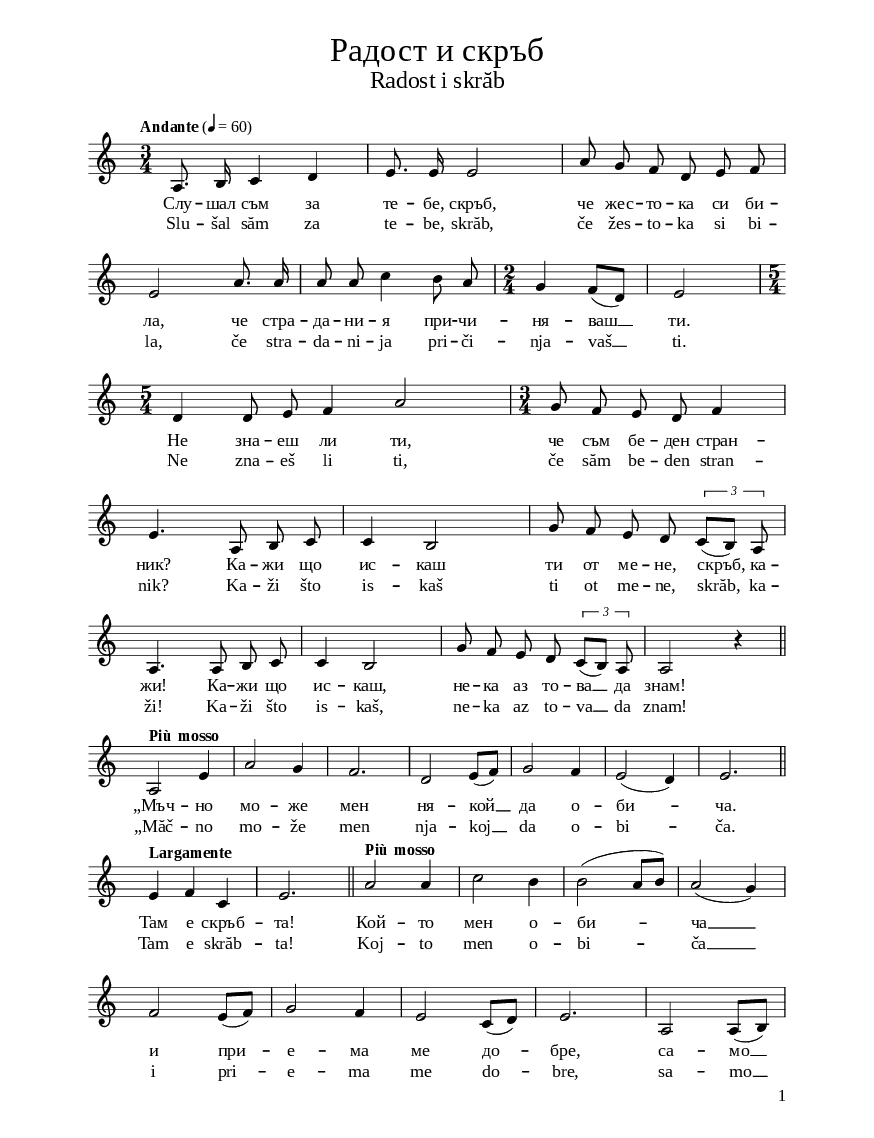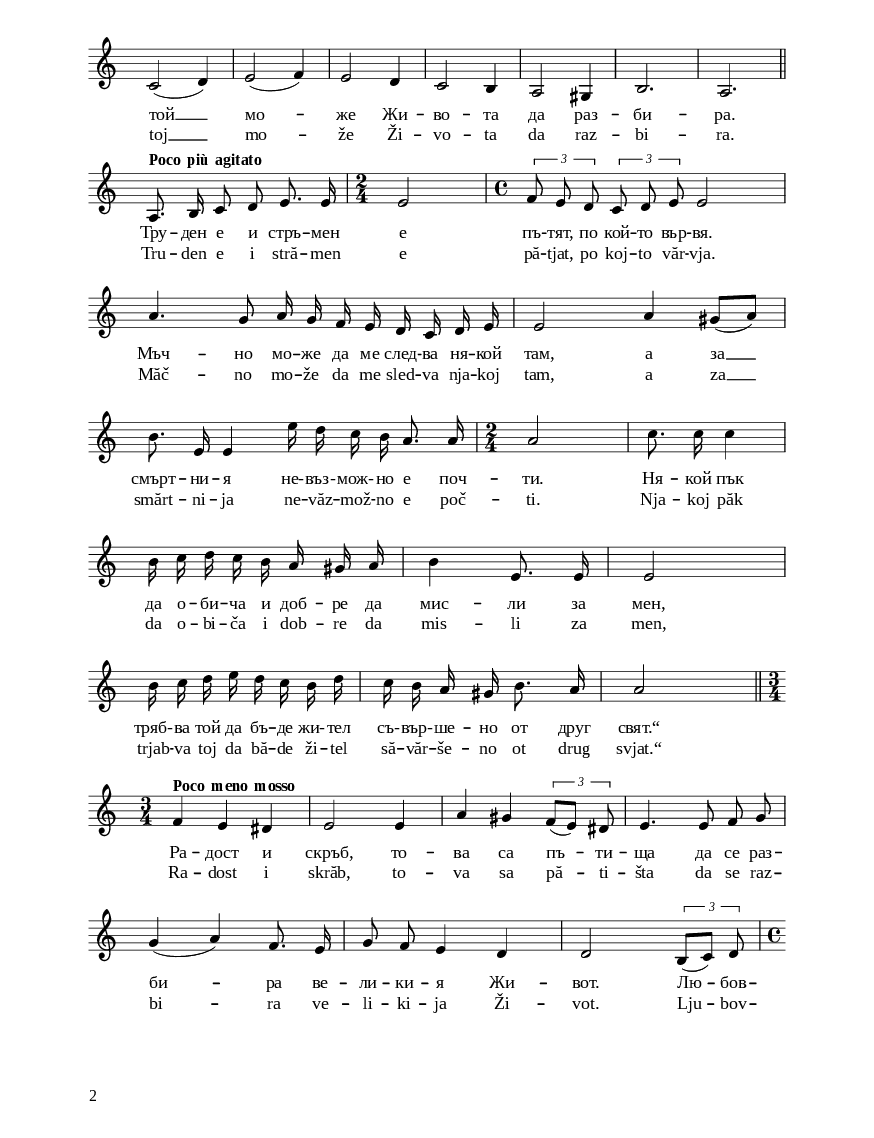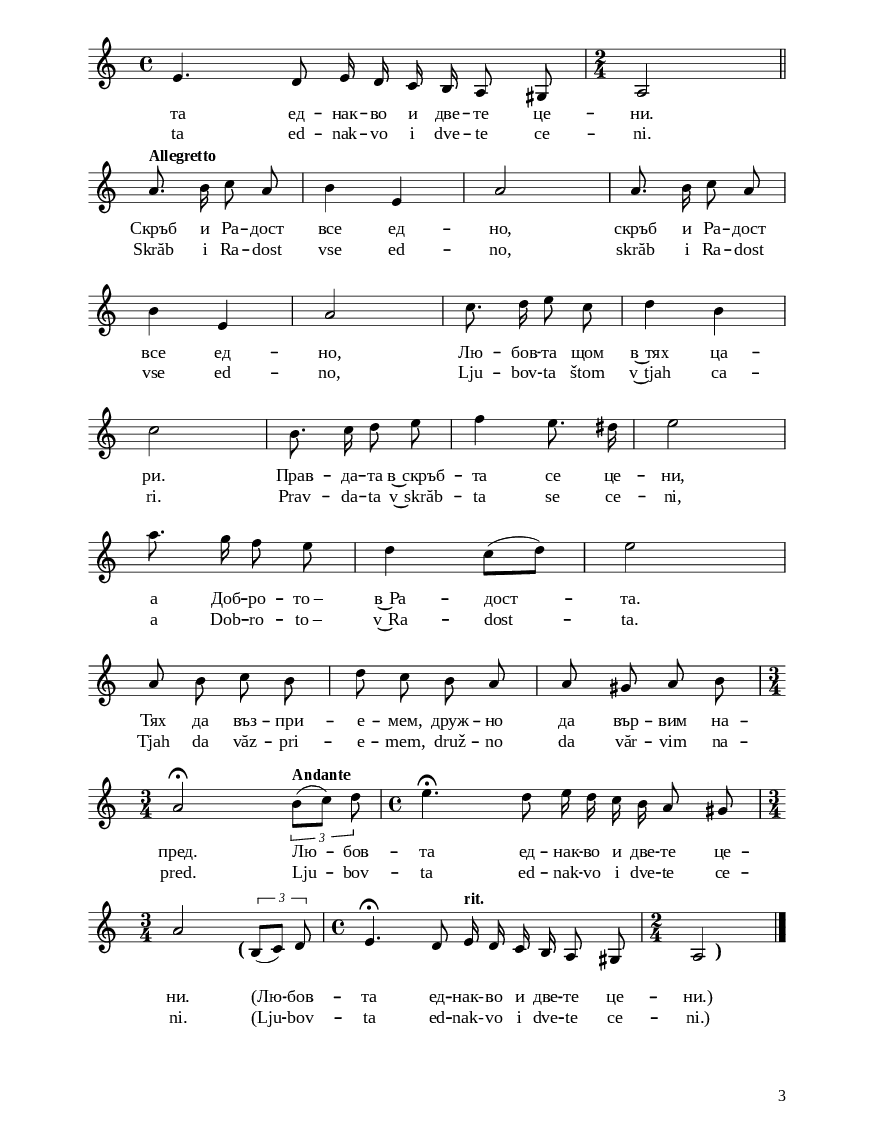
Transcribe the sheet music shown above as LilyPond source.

\version "2.24.2"

\include "include/globals.ily"

\bookpart {
  \label #'ref122
  \tocItem \markup "Радост и скръб – Radost i skrăb "
  \include "include/bookpart-paper.ily"
  \score {
    \include "include/score-layout.ily"

    \new Voice \relative c' {
      \clef treble
      \key a \minor
      \time 3/4
      \tempoFunc "Andante" 4 "60"
      \autoBeamOff
      a8.  b16  c4  d4 | % 2
      e8.  e16  e2 | % 3
      a8  g8  f8  d8  e8
      f8 | \break % 4
      e2  a8.  a16  | % 5
      a8  a8  c4  b8  a8 | % 6
      \time 2/4  | % 6
      g4  f8 [(  d8 )] | % 7
      e2 | % 8
      \time 5/4 \break  | % 8
      d4  d8  e8  f4  a2 | % 9
      \time 3/4  | % 9
      g8  f8  e8  d8  f4 \break |
      e4.  a,8  b8  c8 | % 11
      c4  b2  | % 12
      g'8  f8  e8  d8
      \tuplet 3/2 { c8 ( [  b8 )]  a8  }
      | \break % 13
      a4.  a8  b8  c8 | % 14
      c4  b2  | % 15
      g'8  f8  e8  d8
      \tuplet 3/2 { c8 ( [  b8] ) a8 }
      | % 16
      a2 r4 \break \bar "||" % 17
      a2 ^\markup{ \bold {Più mosso} }  e'4 | % 18
      a2  g4 | % 19
      f2. |
      d2  e8 ( [  f8 ) ] | % 21
      g2  f4 | % 22
      e2 (  d4 ) | % 23
      e2. \bar "||" \break |
      e4 ^\markup{ \bold {Largamente} }  f4  c4  | % 25
      e2. \bar "||"
      a2 ^\markup{ \bold {Più mosso} }  a4 | % 27
      c2  b4  | % 28
      b2 (  a8 [  b8 ) ] | % 29
      a2 (  g4 ) | \break
      f2  e8 ( [  f8 ) ] | % 31
      g2  f4 | % 32
      e2  c8 ( [  d8 ) ] | % 33
      e2. | % 34
      a,2  a8 ( [  b8 ) ] \break | % 35
      c2 (  d4 ) | % 36
      e2 (  f4 ) | % 37
      e2  d4 | % 38
      c2  b4 | % 39
      a2  gis4 |
      b2. | % 41
      a2. \bar "||"
      \break  | % 42
      a8. ^\markup{ \bold {Poco più agitato} }  b16
      c8  d8  e8.  e16 | % 43
      \time 2/4  | % 43
      e2 | % 44
      \time 4/4  | % 44
      \tuplet 3/2 {f8   e8  d8 }
      \tuplet 3/2 {c8  d8  e8 }
      e2  |
      a4.  g8  a16  g16  f16
      e16  d16  c16  d16  e16 | % 46
      e2  a4  gis8 ( [  a8 ) ] \break | % 47
      b8.  e,16  e4  e'16
      d16  c16  b16  a8.  a16 |  % 48
      \time 2/4  | % 48
      a2 |   % 49
      c8.  c16  c4  \break |
      b16  c16  d16  c16
      b16  a16  gis16  a16 | % 51
      b4  e,8.  e16 | % 52
      e2  | \break % 53
      b'16  c16  d16  e16
      d16  c16  b16  d16 |  % 54
      c16  b16  a16  gis16
      b8.  a16 | % 55
      a2 \break \bar "||" | % 56
      \time 3/4  | % 56
      f4 ^\markup{ \bold {Poco meno mosso} }  e4
      dis4 | % 57
      e2  e4 | % 58
      a4  gis4
      \tuplet 3/2 { f8 ( [  e8 ] )  dis8  }
      | % 59
      e4.  e8  f8  g8 | \break
      g4 (  a4 )  f8.  e16  | % 61
      g8  f8  e4  d4 | % 62
      d2
      \tuplet 3/2 { b8 ( [  c8 ) ]  d8  }
      | % 63
      \break | % 63
      \time 4/4 e4.  d8  e16  d16  c16
      b16  a8  gis8 | % 64
      \time 2/4 a2 \bar "||"  \break | % 65
      a'8. ^\markup{ \bold {Allegretto} }  b16
      c8  a8  | % 66
      b4  e,4  | % 67
      a2  | % 68
      a8.  b16  c8  a8  \break | % 69
      b4  e,4  |
      a2   | % 71
      c8.  d16  e8  c8  | % 72
      d4  b4  | \break % 73
      c2  | % 74
      b8.  c16  d8  e8  | % 75
      f4  e8.  dis16  | % 76
      e2  \break  | % 77
      a8. g16 f8 e8  | % 78
      d4 c8 ( [ d8 ) ] | % 79
      e2 |\break 
      a,8 b8 c8 b8  | % 81
      d8 c8 b8  a8  | % 82
      a8  gis8  a8 b8 | % 83
      \time 3/4  | % 83
      a2 ^\fermata
      \tuplet 3/2 { \tempo "Andante" b8 ( [ c8 ) ] d8  }
      \time 4/4  | % 84
      e4. \fermata
      d8 e16  d16 c16  b16
      a8 gis8 | \break % 85 

     \time 3/4 a2
    
     \tuplet 3/2 { 
      \once \override TextScript.extra-offset = #'(-1.8 . 3.5)
      b,8-\markup \bold \fontsize #+2 {"("} 
       ( [ c8 ) ] d8  } |
      \time 4/4   % 84
      e4. \fermata
      d8 \tempo "rit." e16  d16 c16  b16
      a8 gis8 | 
      \time 2/4
      \override TextScript.extra-offset = #'(3 . 3.0)      
      a2-\markup \bold \fontsize #+2 {")"}
       \bar "|."
    }

    \addlyrics {
       Слу -- шал съм за те -- бе, скръб,
      че жес -- то -- ка си би -- ла, че
      стра -- да -- ни -- я при -- чи -- ня
      -- ваш __  ти. Не зна -- еш ли ти,
      че съм бе -- ден стран -- ник? Ка
      -- жи що ис -- каш ти от ме -- не,
      скръб, ка -- жи! Ка -- жи що
      ис -- каш, не -- ка аз то -- ва __
      да знам! "„Мъч" -- но мо -- же
      мен ня -- кой __  да о -- би
      -- ча. Там е скръб -- та! Кой --
      то мен о -- би  --  ча __
      и при  -- е -- ма ме до  --
      бре, са -- мо __ той __ мо
      -- же Жи -- во -- та да раз -- би
      -- ра. Тру -- ден е и стръ -- мен
      е пъ -- тят, по кой -- то вър --
      вя. Мъч -- но мо -- же да ме след
      -- ва ня -- кой там, а за __
      смърт -- ни -- я "не-" -- "въз-" -- "мож-" --
      но е поч -- ти. Ня -- кой пък да
      о -- би -- ча и доб -- ре да мис --
      ли за мен, "тряб-" -- ва той да бъ
      -- де "жи-" -- тел "съ-" -- "вър-" -- ше -- но
      от друг "свят.“" Ра -- дост и
      скръб, то -- ва са пъ  -- ти --
      ща да се раз -- би -- ра ве --
      ли -- ки -- я Жи -- вот. Лю  --
      бов -- та ед -- нак -- во и две --
      те це -- ни. Скръб и Ра -- дост
      все ед -- но, скръб и Ра -- дост
      все ед -- но, Лю -- бов -- та щом
      в~тях ца -- ри. Прав -- да -- та
      в~скръб -- та се це -- ни, а Доб
      -- ро -- "то –" в~Ра -- дост  -- та.
      Тях да въз -- при -- е -- мем, друж
      -- но да вър -- вим на -- пред. Лю
      -- бов -- та ед -- нак -- во и
      две -- те це -- ни. (Лю
      -- бов -- та ед -- "нак-" -- во и
      две -- те це -- ни.)
     }
      \addlyrics {
       Slu -- šal săm za te -- be, skrăb,
      če žes -- to -- ka si bi -- la, če
      stra -- da -- ni -- ja pri -- či -- nja
      -- vaš __  ti. Ne zna -- eš li ti,
      če săm be -- den stran -- nik? Ka
      -- ži što is -- kaš ti ot me -- ne,
      skrăb, ka -- ži! Ka -- ži što
      is -- kaš, ne -- ka az to -- va __
      da znam! "„Măč" -- no mo -- že
      men nja -- koj __ da o -- bi
      -- ča. Tam e skrăb -- ta! Koj --
      to men o -- bi  --  ča __
      i pri  -- e -- ma me do  --
      bre, sa -- mo __ toj __ mo
      -- že Ži -- vo -- ta da raz -- bi
      -- ra. Tru -- den e i stră -- men
      e pă -- tjat, po koj -- to văr --
      vja. Măč -- no mo -- že da me sled
      -- va nja -- koj tam, a za __
      smărt -- ni -- ja ne -- văz -- mož --
      no e poč -- ti. Nja -- koj păk da
      o -- bi -- ča i dob -- re da mis --
      li za men, trjab -- va toj da bă
      -- de ži -- tel să -- văr -- še -- no
      ot drug "svjat.“" Ra -- dost i
      skrăb, to -- va sa pă  -- ti --
      šta da se raz -- bi -- ra ve --
      li -- ki -- ja Ži -- vot. Lju  --
      bov -- ta ed -- nak -- vo i dve --
      te ce -- ni. Skrăb i Ra -- dost
      vse ed -- no, skrăb i Ra -- dost
      vse ed -- no, Lju -- bov -- ta štom
      v~tjah ca -- ri. Prav -- da -- ta
      v~skrăb -- ta se ce -- ni, a Dob
      -- ro -- "to –" v~Ra -- dost  -- ta.
      Tjah da văz -- pri -- e -- mem, druž
      -- no da văr -- vim na -- pred. Lju
      -- bov -- ta ed -- nak -- vo i
      dve -- te ce -- ni. (Lju
      -- bov -- ta ed -- "nak-" -- vo i
      dve -- te ce -- ni.)
     }

        \header {
          title = \titleFunc "Радост и скръб" "Radost i skrăb"
        }

        \midi{}

      } % score
 \markup \empty-two
     

      % include foreign translation(s) of the song
      \version "2.24.1"

\markup \fill-line { \fontsize #deTitleFontSize "Freude und Gram" }
\markup \null
\markup \null
\markup \fontsize #deCoupletFontSize {
  \hspace #15
  \override #`(baseline-skip . ,deCoupletBaselineSkip)
  \column {

    \line { " " Ich habe über dich, Gram, gehört,   }

    \line { " " dass du grausam wärst,   }

    \line { " " dass du Leid zufügst.   }

    \line { " " Weißt du nicht,  }

    \line { " " dass ich ein armer Fremder bin?   }

    \line { " " Sage mir, was du von mir willst,   }

    \line { " " sage es mir!  }
      \line { " " Sage mir, was du von mir willst,   }

    \line { " " ich soll es wissen!  }
    \line { " "}

    \line { " " „Schwerlich kann mich jemand lieben.   }

    \line { " " Dort ist der Gram!  }

    \line { " " Wer mich liebt }

    \line { " " und mich gut empfängt,  }

    \line { " " nur der kann  das Leben verstehen.   }

    \line { " "}

    \line { " " Schwierig und steil ist der Weg,   }

    \line { " " auf dem ich gehe.   }

    \line { " " Schwerlich kann mir dort jemand folgen   }

    \line { " " und für den Sterblichen   }
    
     \line { " " ist das fast unmöglich.  }
        \line { " "}
    
     \line { " " Liebt mich jedoch jemand und   }
   
     \line { " " denkt gut über mich,  }

    \line { " " er wird ein Bürger aus einer }
    
    \line { " " vollkommen anderen Welt sein.“}

    \line { " "}

    \line { " " Freude und Gram, das sind Wege,   }

    \line { " " das große Leben zu verstehen.   }

    \line { " " Die Liebe schätzt sie beide gleichermaßen.  }

    \line { " "}

    \line { " " Gram und Freude sind eins,  }

    \line { " " Gram und Freude sind eins,  }

    \line { " " wenn Liebe in ihnen herrscht.  }

    \line { " " Die Gerechtigkeit wird im Gram geschätzt  }

    \line { " " und das Gute in der Freude.   }

    \line { " " Empfangen wir sie   }

    \line { " " und gehen gemeinsam vorwärts.  }

    \line { " " Die Liebe schätzt sie beide gleichermaßen.  }

  }


}


    } % bookpart
